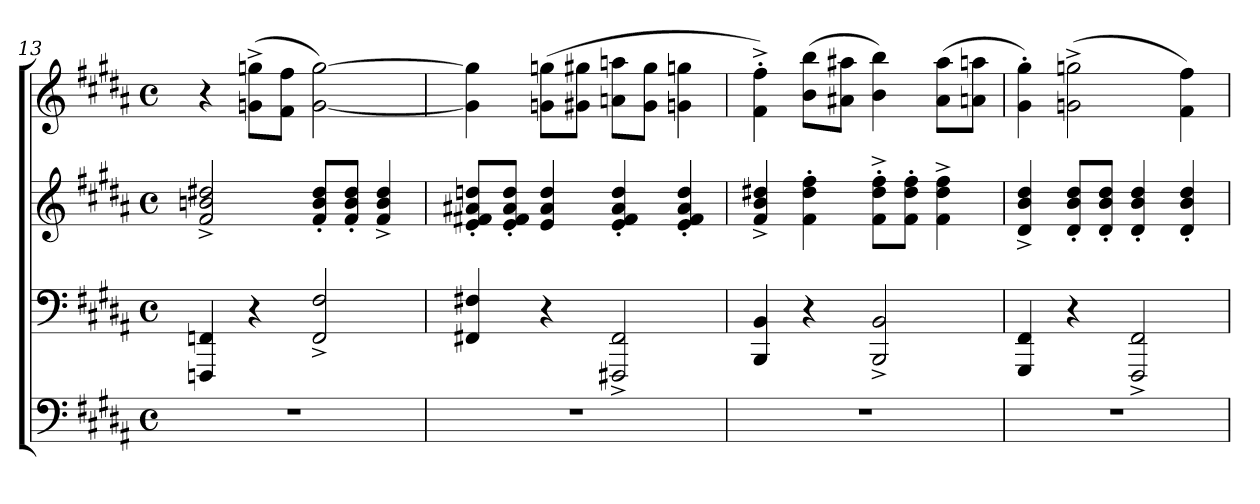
**kern	**kern	**kern	**kern
*part3	*part2	*part2	*part1
*staff4	*staff3	*staff2	*staff1
*clefF4	*clefF4	*clefG2	*clefG2
*k[f#c#g#d#a#]	*k[f#c#g#d#a#]	*k[f#c#g#d#a#]	*k[f#c#g#d#a#]
*M4/4	*M4/4	*M4/4	*M4/4
*met(c)	*met(c)	*met(c)	*met(c)
=13	=13	=13	=13
1r	4FFFn/ 4FFn/	2f#/^> 2bn/^> 2dd#X/^>	4r
.	4r	.	(>8gn\^> 8ggn\^>L
.	.	.	8f#\ 8ff#\J
.	2FF/<^> 2F#/<^>	8f#/'< 8b/'< 8dd#/'<L	[<2g\ [>2gg\)
.	.	8f#/'< 8b/'< 8dd#/'<J	.
.	.	4f#/^> 4b/^> 4dd#/^>	.
=14	=14	=14	=14
1r	4FF#X/ 4F#X/	8e/'< 8f#X/'< 8a#X/'< 8ddn/'<L	4g\] 4gg\]
.	.	8e/'< 8f#/'< 8a#/'< 8dd/'<J	.
.	4r	4e/ 4a#/ 4dd/	(>8gn\ 8ggn\L
.	.	.	8g#X\ 8gg#X\J
.	2FFF#X/^> 2FF#/^>	4e/'< 4f#/'< 4a#/'< 4dd/'<	8an\ 8aan\L
.	.	.	8g#\ 8gg#\J
.	.	4e/'< 4f#/'< 4a#/'< 4dd/'<	4gn\ 4ggn\
=15	=15	=15	=15
1r	4BBB/ 4BB/	4f#/^> 4b/^> 4dd#X/^>	4f#\'>^> 4ff#\'>^>)
.	4r	4f#\'> 4dd#\'> 4ff#\'>	(>8b\ 8bb\L
.	.	.	8a#X\ 8aa#X\J
.	2BBB/^> 2BB/^>	8f#\'>^> 8dd#\'>^> 8ff#\'>^>L	4b\ 4bb\)
.	.	8f#\'> 8dd#\'> 8ff#\'>J	.
.	.	4f#\^> 4dd#\^> 4ff#\^>	(>8a#\ 8aa#\L
.	.	.	8an\ 8aan\J
=16	=16	=16	=16
1r	4GGG#/ 4FF#/	4d#/^> 4b/^> 4dd#/^>	4g#\'> 4gg#\'>)
.	4r	8d#/'< 8b/'< 8dd#/'<L	(>2gn\^> 2ggn\^>
.	.	8d#/'< 8b/'< 8dd#/'<J	.
.	2FFF#/^> 2FF#/^>	4d#/'< 4b/'< 4dd#/'<	.
.	.	4d#/'< 4b/'< 4dd#/'<	4f#\ 4ff#\)
=	=	=	=
*-	*-	*-	*-
